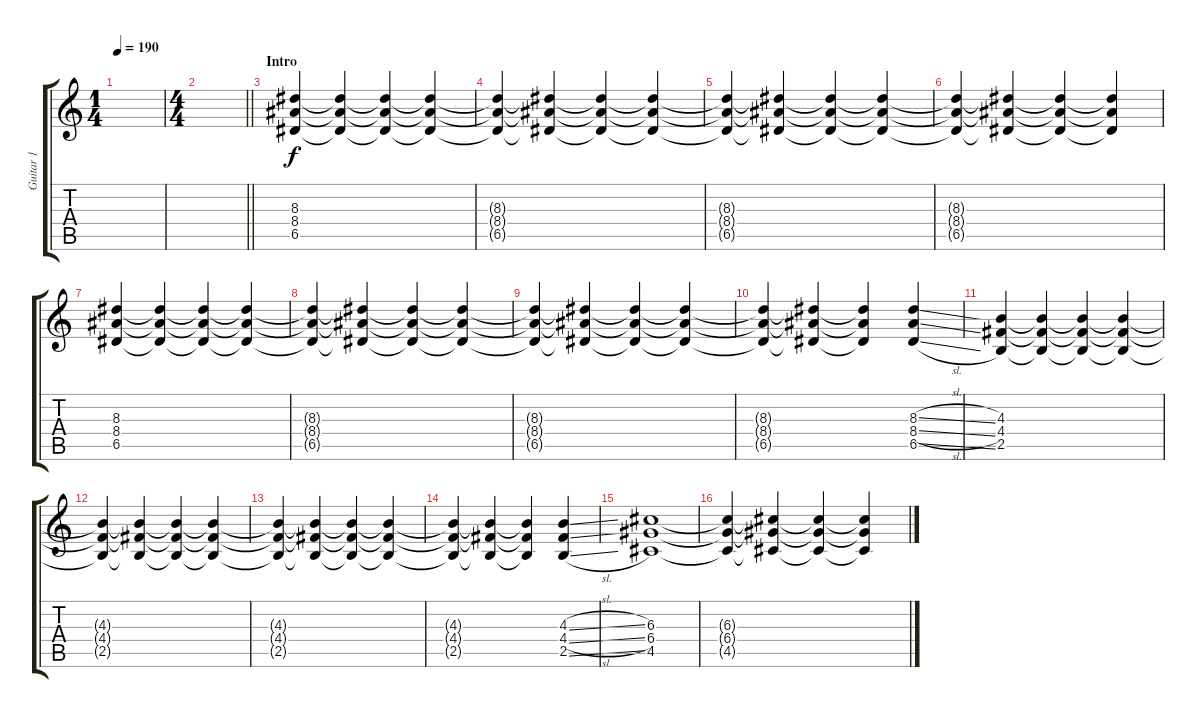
\track ("Guitar 1" "Guitar 1") {instrument distortionguitar}
\staff {score tabs}
\tuning (E4 B3 G3 D3 A2 E2) {hide}
\ts (1 4)
\tempo 190
\clef g2
\ks c
|
\ts (4 4)
\barLineRight lightlight
|
\section ("" "Intro")
(8.3 8.4 6.5).4 (8.3{t} 8.4{t} 6.5{t}).4 (8.3{t} 8.4{t} 6.5{t}).4 (8.3{t} 8.4{t} 6.5{t}).4 |
(8.3{t} 8.4{t} 6.5{t}).4 (8.3{t} 8.4{t} 6.5{t}).4 (8.3{t} 8.4{t} 6.5{t}).4 (8.3{t} 8.4{t} 6.5{t}).4 |
(8.3{t} 8.4{t} 6.5{t}).4 (8.3{t} 8.4{t} 6.5{t}).4 (8.3{t} 8.4{t} 6.5{t}).4 (8.3{t} 8.4{t} 6.5{t}).4 |
(8.3{t} 8.4{t} 6.5{t}).4 (8.3{t} 8.4{t} 6.5{t}).4 (8.3{t} 8.4{t} 6.5{t}).4 (8.3{t} 8.4{t} 6.5{t}).4 |
(8.3 8.4 6.5).4 (8.3{t} 8.4{t} 6.5{t}).4 (8.3{t} 8.4{t} 6.5{t}).4 (8.3{t} 8.4{t} 6.5{t}).4 |
(8.3{t} 8.4{t} 6.5{t}).4 (8.3{t} 8.4{t} 6.5{t}).4 (8.3{t} 8.4{t} 6.5{t}).4 (8.3{t} 8.4{t} 6.5{t}).4 |
(8.3{t} 8.4{t} 6.5{t}).4 (8.3{t} 8.4{t} 6.5{t}).4 (8.3{t} 8.4{t} 6.5{t}).4 (8.3{t} 8.4{t} 6.5{t}).4 |
(8.3{t} 8.4{t} 6.5{t}).4 (8.3{t} 8.4{t} 6.5{t}).4 (8.3{t} 8.4{t} 6.5{t}).4 (8.3{sl} 8.4{sl} 6.5{sl}).4 |
(4.3 4.4 2.5).4 (4.3{t} 4.4{t} 2.5{t}).4 (4.3{t} 4.4{t} 2.5{t}).4 (4.3{t} 4.4{t} 2.5{t}).4 |
(4.3{t} 4.4{t} 2.5{t}).4 (4.3{t} 4.4{t} 2.5{t}).4 (4.3{t} 4.4{t} 2.5{t}).4 (4.3{t} 4.4{t} 2.5{t}).4 |
(4.3{t} 4.4{t} 2.5{t}).4 (4.3{t} 4.4{t} 2.5{t}).4 (4.3{t} 4.4{t} 2.5{t}).4 (4.3{t} 4.4{t} 2.5{t}).4 |
(4.3{t} 4.4{t} 2.5{t}).4 (4.3{t} 4.4{t} 2.5{t}).4 (4.3{t} 4.4{t} 2.5{t}).4 (4.3{sl} 4.4{sl} 2.5{sl}).4 |
(6.3 6.4 4.5).1 |
(6.3{t} 6.4{t} 4.5{t}).4 (6.3{t} 6.4{t} 4.5{t}).4 (6.3{t} 6.4{t} 4.5{t}).4 (6.3{t} 6.4{t} 4.5{t}).4
